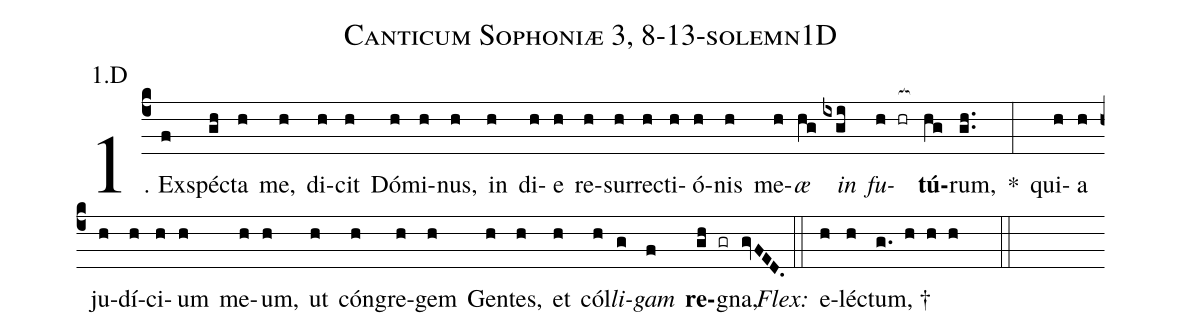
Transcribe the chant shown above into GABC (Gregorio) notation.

name: Canticum Sophoniæ 3, 8-13-solemn1D;
annotation: 1.D;
%%
(c4)1. Ex(f)spéc(gh)ta(h) me,(h) di(h)cit(h) Dó(h)mi(h)nus,(h) in(h) di(h)e(h) re(h)sur(h)rec(h)ti(h)ó(h)nis(h) me(h)<i>æ</i>(hg) <i>in</i>(ixgi) <i>fu</i>(h hr[ocb:1{])<b>tú</b>(hg[ocb:0}])rum,(gh..) *(:) qui(h)a(h) ju(h)dí(h)ci(h)um(h) me(h)um,(h) ut(h) cón(h)gre(h)gem(h) Gen(h)tes,(h) et(h) cól(h)<i>li</i>(g)<i>gam</i>(f) <b>re</b>(gh gr)gna,(gvFED.) (::)
<i>Flex:</i>()  e(h)léc(h)tum, †(g. h h h  ::)
